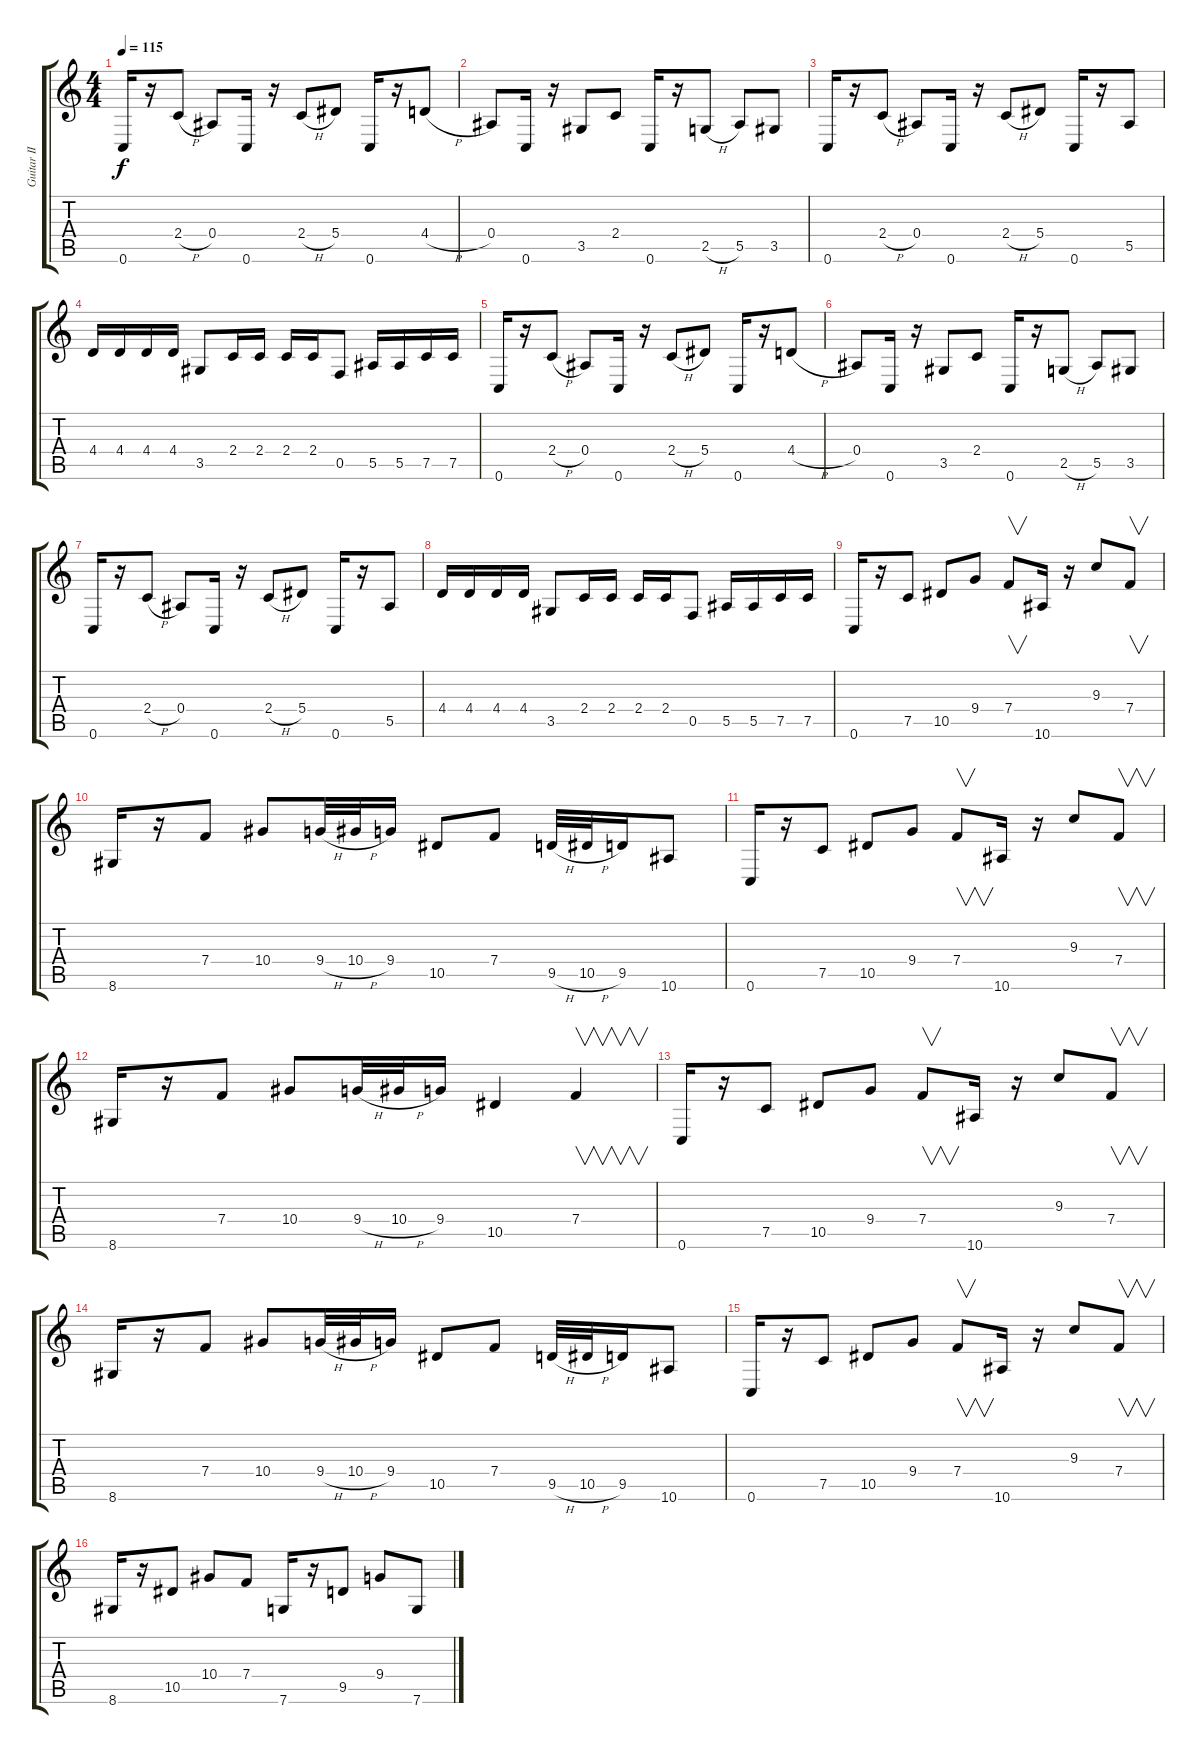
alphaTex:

\track ("Guitar II" "Guitar II") {instrument distortionguitar}
\staff {score tabs}
\tuning (C4 G3 Eb3 Bb2 F2 C2) {hide}
\ts (4 4)
\tempo 115
\clef g2
\ks c
0.6.16{dy f} r.16 2.4{h}.8 0.4.8 0.6.16 r.16 2.4{h}.8 5.4.8 0.6.16 r.16 4.4{h}.8 |
0.4.8 0.6.16 r.16 3.5.8 2.4.8 0.6.16 r.16 2.5{h}.8 5.5.8 3.5.8 |
0.6.16 r.16 2.4{h}.8 0.4.8 0.6.16 r.16 2.4{h}.8 5.4.8 0.6.16 r.16 5.5.8 |
4.4.16 4.4.16 4.4.16 4.4.16 3.5.8 2.4.16 2.4.16 2.4.16 2.4.16 0.5.8 5.5.16 5.5.16 7.5.16 7.5.16 |
0.6.16 r.16 2.4{h}.8 0.4.8 0.6.16 r.16 2.4{h}.8 5.4.8 0.6.16 r.16 4.4{h}.8 |
0.4.8 0.6.16 r.16 3.5.8 2.4.8 0.6.16 r.16 2.5{h}.8 5.5.8 3.5.8 |
0.6.16 r.16 2.4{h}.8 0.4.8 0.6.16 r.16 2.4{h}.8 5.4.8 0.6.16 r.16 5.5.8 |
4.4.16 4.4.16 4.4.16 4.4.16 3.5.8 2.4.16 2.4.16 2.4.16 2.4.16 0.5.8 5.5.16 5.5.16 7.5.16 7.5.16 |
0.6.16 r.16 7.5.8 10.5.8 9.4.8 7.4.8{v} 10.6.16 r.16 9.3.8 7.4.8{v} |
8.6.16 r.16 7.4.8 10.4.8 9.4{h}.32 10.4{h}.32 9.4.16 10.5.8 7.4.8 9.5{h}.32 10.5{h}.32 9.5.16 10.6.8 |
0.6.16 r.16 7.5.8 10.5.8 9.4.8 7.4.8{v} 10.6.16 r.16 9.3.8 7.4.8{v} |
8.6.16 r.16 7.4.8 10.4.8 9.4{h}.32 10.4{h}.32 9.4.16 10.5.4 7.4.4{v} |
0.6.16 r.16 7.5.8 10.5.8 9.4.8 7.4.8{v} 10.6.16 r.16 9.3.8 7.4.8{v} |
8.6.16 r.16 7.4.8 10.4.8 9.4{h}.32 10.4{h}.32 9.4.16 10.5.8 7.4.8 9.5{h}.32 10.5{h}.32 9.5.16 10.6.8 |
0.6.16 r.16 7.5.8 10.5.8 9.4.8 7.4.8{v} 10.6.16 r.16 9.3.8 7.4.8{v} |
8.6.16 r.16 10.5.8 10.4.8 7.4.8 7.6.16 r.16 9.5.8 9.4.8 7.6.8
